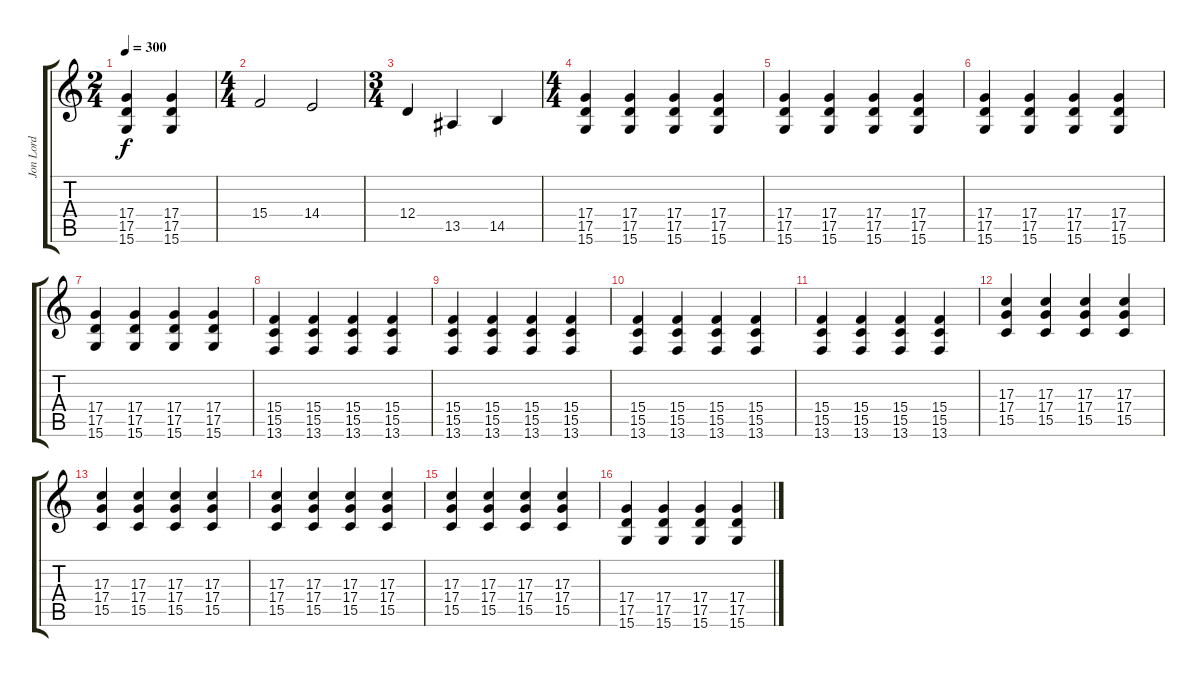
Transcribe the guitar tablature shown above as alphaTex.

\track ("Jon Lord" "Jon Lord") {instrument drawbarorgan}
\staff {score tabs}
\tuning (E4 B3 G3 D3 A2 E2) {hide}
\ts (2 4)
\tempo 300
\clef g2
\ks c
(17.4 17.5 15.6).4{dy f} (17.4 17.5 15.6).4 |
\ts (4 4)
15.4.2 14.4.2 |
\ts (3 4)
12.4.4 13.5.4 14.5.4 |
\ts (4 4)
(17.4 17.5 15.6).4 (17.4 17.5 15.6).4 (17.4 17.5 15.6).4 (17.4 17.5 15.6).4 |
(17.4 17.5 15.6).4 (17.4 17.5 15.6).4 (17.4 17.5 15.6).4 (17.4 17.5 15.6).4 |
(17.4 17.5 15.6).4 (17.4 17.5 15.6).4 (17.4 17.5 15.6).4 (17.4 17.5 15.6).4 |
(17.4 17.5 15.6).4 (17.4 17.5 15.6).4 (17.4 17.5 15.6).4 (17.4 17.5 15.6).4 |
(15.4 15.5 13.6).4 (15.4 15.5 13.6).4 (15.4 15.5 13.6).4 (15.4 15.5 13.6).4 |
(15.4 15.5 13.6).4 (15.4 15.5 13.6).4 (15.4 15.5 13.6).4 (15.4 15.5 13.6).4 |
(15.4 15.5 13.6).4 (15.4 15.5 13.6).4 (15.4 15.5 13.6).4 (15.4 15.5 13.6).4 |
(15.4 15.5 13.6).4 (15.4 15.5 13.6).4 (15.4 15.5 13.6).4 (15.4 15.5 13.6).4 |
(17.3 17.4 15.5).4 (17.3 17.4 15.5).4 (17.3 17.4 15.5).4 (17.3 17.4 15.5).4 |
(17.3 17.4 15.5).4 (17.3 17.4 15.5).4 (17.3 17.4 15.5).4 (17.3 17.4 15.5).4 |
(17.3 17.4 15.5).4 (17.3 17.4 15.5).4 (17.3 17.4 15.5).4 (17.3 17.4 15.5).4 |
(17.3 17.4 15.5).4 (17.3 17.4 15.5).4 (17.3 17.4 15.5).4 (17.3 17.4 15.5).4 |
(17.4 17.5 15.6).4 (17.4 17.5 15.6).4 (17.4 17.5 15.6).4 (17.4 17.5 15.6).4
